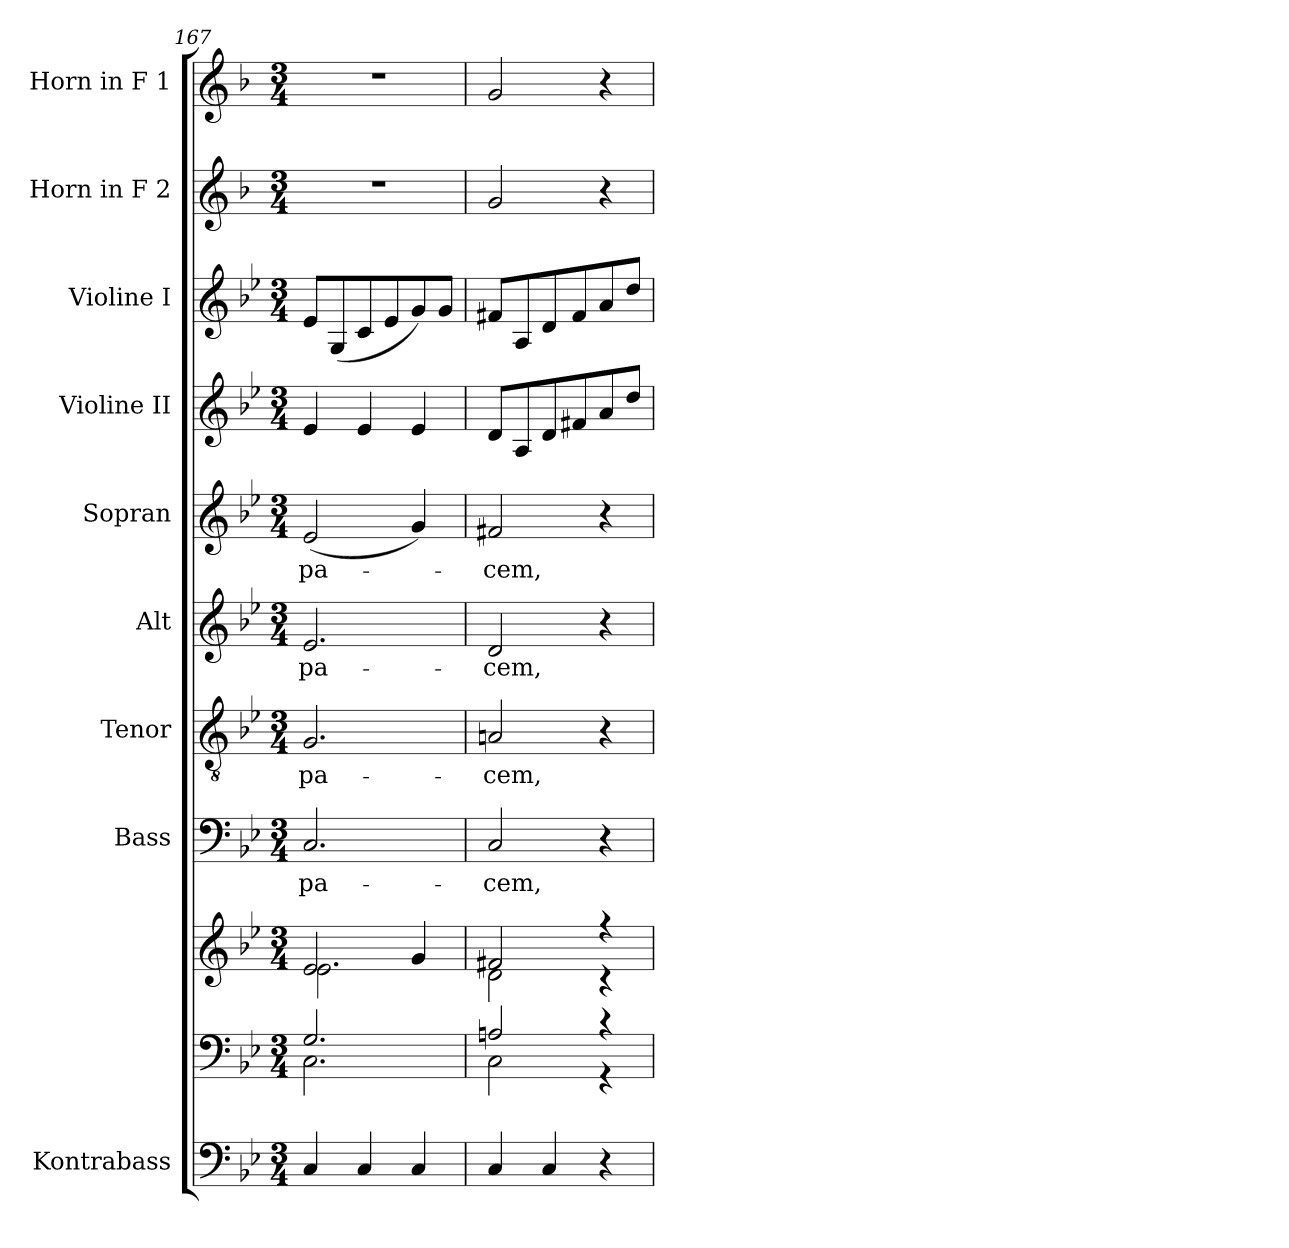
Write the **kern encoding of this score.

**kern	**kern	**kern	**kern	**text	**kern	**text	**kern	**text	**kern	**text	**kern	**kern	**kern	**kern
*part10	*part9	*part9	*part8	*part8	*part7	*part7	*part6	*part6	*part5	*part5	*part4	*part3	*part2	*part1
*staff11	*staff10	*staff9	*staff8	*staff8	*staff7	*staff7	*staff6	*staff6	*staff5	*staff5	*staff4	*staff3	*staff2	*staff1
*I"Kontrabass	*	*	*I"Bass	*	*I"Tenor	*	*I"Alt	*	*I"Sopran	*	*I"Violine II	*I"Violine I	*I"Horn in F 2	*I"Horn in F 1
*I'Kb.	*	*	*I'B.	*	*I'T.	*	*I'A.	*	*I'S.	*	*I'Vl. II	*I'Vl. I	*	*
*clefF4	*clefF4	*clefG2	*clefF4	*	*clefGv2	*	*clefG2	*	*clefG2	*	*clefG2	*clefG2	*clefG2	*clefG2
*ITrd7c12	*	*	*	*	*	*	*	*	*	*	*	*	*ITrd4c7	*ITrd4c7
*k[b-e-]	*k[b-e-]	*k[b-e-]	*k[b-e-]	*	*k[b-e-]	*	*k[b-e-]	*	*k[b-e-]	*	*k[b-e-]	*k[b-e-]	*k[b-e-]	*k[b-e-]
*B-:	*B-:	*B-:	*B-:	*	*B-:	*	*B-:	*	*B-:	*	*B-:	*B-:	*B-:	*B-:
*M3/4	*M3/4	*M3/4	*M3/4	*	*M3/4	*	*M3/4	*	*M3/4	*	*M3/4	*M3/4	*M3/4	*M3/4
=167	=167	=167	=167	=167	=167	=167	=167	=167	=167	=167	=167	=167	=167	=167
*	*^	*^	*	*	*	*	*	*	*	*	*	*	*	*
!	!	!	!	!	!	!LO:LY:b	!	!LO:LY:b	!	!LO:LY:b	!	!LO:LY:b	!	!	!	!
4CC/	2.G/	2.C\	2e-/	2.e-\	2.C/	pa-	2.G/	pa-	2.e-/	pa-	(<2e-/	pa-	4e-/	8e-/L	2.r	2.r
.	.	.	.	.	.	.	.	.	.	.	.	.	.	(<8G/	.	.
4CC/	.	.	.	.	.	.	.	.	.	.	.	.	4e-/	8c/	.	.
.	.	.	.	.	.	.	.	.	.	.	.	.	.	8e-/	.	.
4CC/	.	.	4g/	.	.	.	.	.	.	.	4g/)	.	4e-/	8g/)	.	.
.	.	.	.	.	.	.	.	.	.	.	.	.	.	8g/J	.	.
=168	=168	=168	=168	=168	=168	=168	=168	=168	=168	=168	=168	=168	=168	=168	=168	=168
!	!	!	!	!	!	!LO:LY:b	!	!LO:LY:b	!	!LO:LY:b	!	!LO:LY:b	!	!	!	!
4CC/	2An/	2C\	2f#X/	2d\	2C/	-cem,	2An/	-cem,	2d/	-cem,	2f#X/	-cem,	8d/L	8f#X/L	2c/	2c/
.	.	.	.	.	.	.	.	.	.	.	.	.	8A/	8A/	.	.
4CC/	.	.	.	.	.	.	.	.	.	.	.	.	8d/	8d/	.	.
.	.	.	.	.	.	.	.	.	.	.	.	.	8f#X/	8f#/	.	.
4r	4r	4r	4r	4r	4r	.	4r	.	4r	.	4r	.	8a/	8a/	4r	4r
.	.	.	.	.	.	.	.	.	.	.	.	.	8dd/J	8dd/J	.	.
*	*v	*v	*	*	*	*	*	*	*	*	*	*	*	*	*	*
*	*	*v	*v	*	*	*	*	*	*	*	*	*	*	*	*
=	=	=	=	=	=	=	=	=	=	=	=	=	=	=
*-	*-	*-	*-	*-	*-	*-	*-	*-	*-	*-	*-	*-	*-	*-
